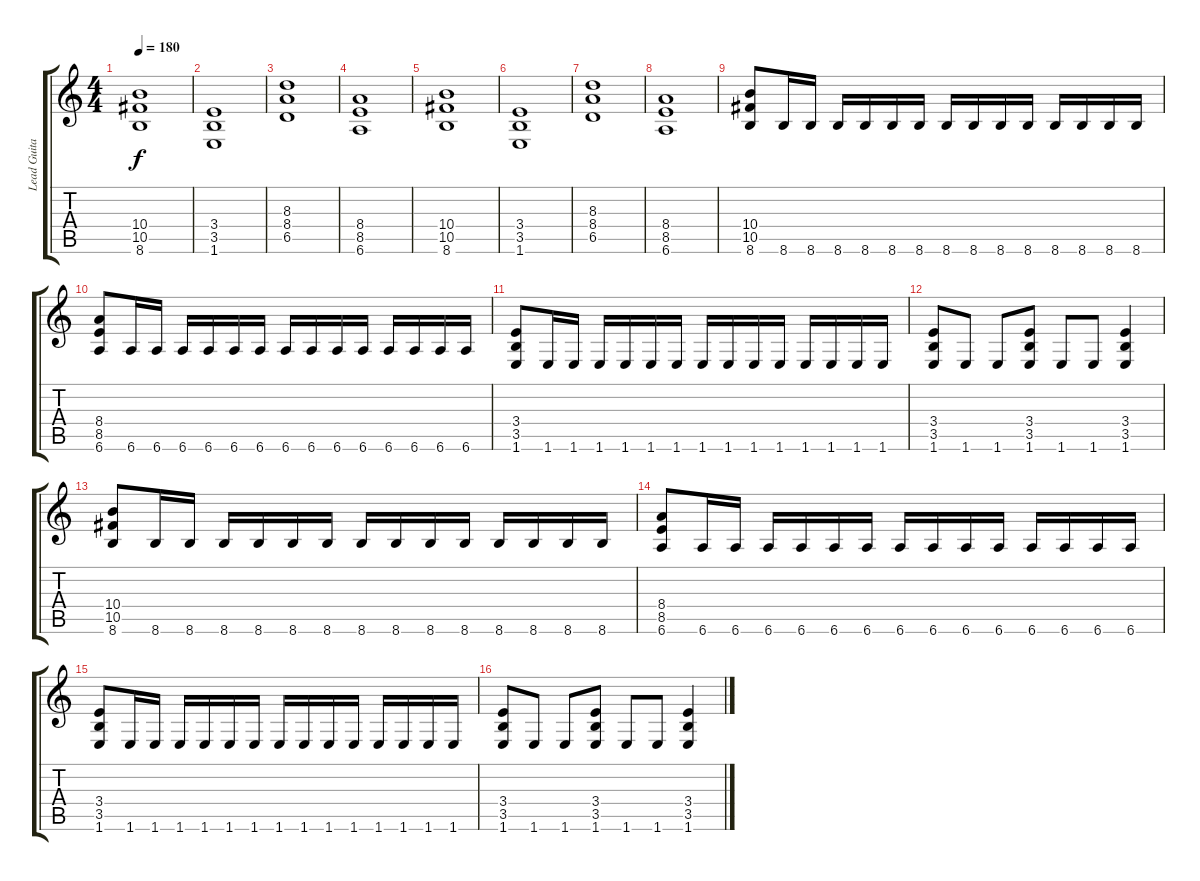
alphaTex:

\track ("Lead Guitar" "Lead Guita") {instrument overdrivenguitar}
\staff {score tabs}
\tuning (Eb4 Bb3 Gb3 Db3 Ab2 Eb2) {hide}
\ts (4 4)
\tempo 180
\clef g2
\ks c
(10.4 10.5 8.6).1{dy f} |
(3.4 3.5 1.6).1 |
(8.3 8.4 6.5).1 |
(8.4 8.5 6.6).1 |
(10.4 10.5 8.6).1 |
(3.4 3.5 1.6).1 |
(8.3 8.4 6.5).1 |
(8.4 8.5 6.6).1 |
(10.4 10.5 8.6).8 8.6.16 8.6.16 8.6.16 8.6.16 8.6.16 8.6.16 8.6.16 8.6.16 8.6.16 8.6.16 8.6.16 8.6.16 8.6.16 8.6.16 |
(8.4 8.5 6.6).8 6.6.16 6.6.16 6.6.16 6.6.16 6.6.16 6.6.16 6.6.16 6.6.16 6.6.16 6.6.16 6.6.16 6.6.16 6.6.16 6.6.16 |
(3.4 3.5 1.6).8 1.6.16 1.6.16 1.6.16 1.6.16 1.6.16 1.6.16 1.6.16 1.6.16 1.6.16 1.6.16 1.6.16 1.6.16 1.6.16 1.6.16 |
(3.4 3.5 1.6).8 1.6.8 1.6.8 (3.4 3.5 1.6).8 1.6.8 1.6.8 (3.4 3.5 1.6).4 |
(10.4 10.5 8.6).8 8.6.16 8.6.16 8.6.16 8.6.16 8.6.16 8.6.16 8.6.16 8.6.16 8.6.16 8.6.16 8.6.16 8.6.16 8.6.16 8.6.16 |
(8.4 8.5 6.6).8 6.6.16 6.6.16 6.6.16 6.6.16 6.6.16 6.6.16 6.6.16 6.6.16 6.6.16 6.6.16 6.6.16 6.6.16 6.6.16 6.6.16 |
(3.4 3.5 1.6).8 1.6.16 1.6.16 1.6.16 1.6.16 1.6.16 1.6.16 1.6.16 1.6.16 1.6.16 1.6.16 1.6.16 1.6.16 1.6.16 1.6.16 |
(3.4 3.5 1.6).8 1.6.8 1.6.8 (3.4 3.5 1.6).8 1.6.8 1.6.8 (3.4 3.5 1.6).4
